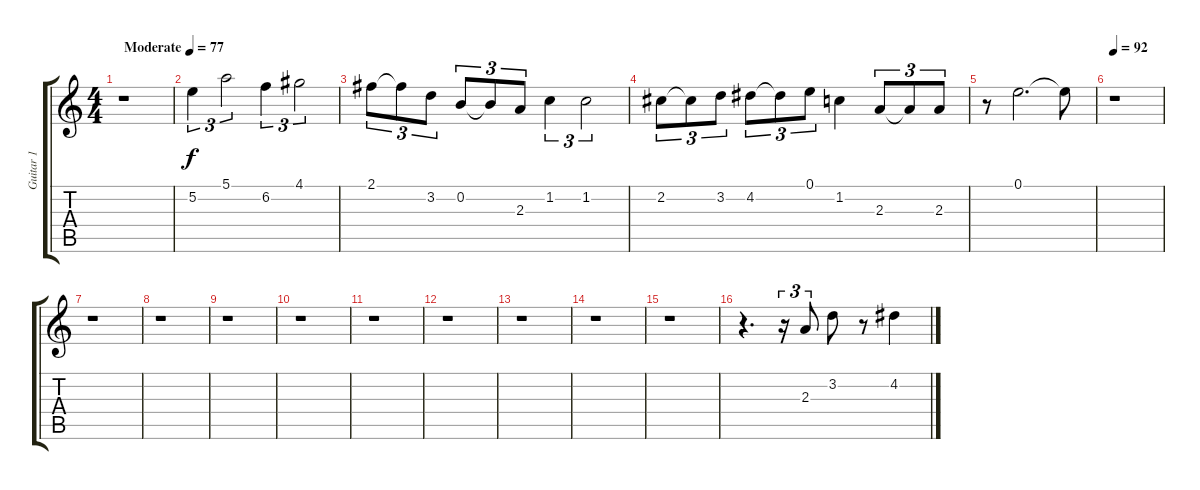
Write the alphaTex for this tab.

\track ("Guitar 1" "Guitar 1") {instrument distortionguitar}
\staff {score tabs}
\tuning (E4 B3 G3 D3 A2 E2) {hide}
\ts (4 4)
\tempo (77 "Moderate")
\clef g2
\ks c
r.1{dy f instrument distortionguitar} |
5.2.4{tu (3 2)} 5.1.2{tu (3 2)} 6.2.4{tu (3 2)} 4.1.2{tu (3 2)} |
2.1.8{tu (3 2)} 2.1{t}.8{tu (3 2)} 3.2.8{tu (3 2)} 0.2.8{tu (3 2)} 0.2{t}.8{tu (3 2)} 2.3.8{tu (3 2)} 1.2.4{tu (3 2)} 1.2.2{tu (3 2)} |
2.2.8{tu (3 2)} 2.2{t}.8{tu (3 2)} 3.2.8{tu (3 2)} 4.2.8{tu (3 2)} 4.2{t}.8{tu (3 2)} 0.1.8{tu (3 2)} 1.2.4 2.3.8{tu (3 2)} 2.3{t}.8{tu (3 2)} 2.3.8{tu (3 2)} |
r.8 0.1.2{d} 0.1{t}.8 |
\tempo 92
r.1 |
r.1 |
r.1 |
r.1 |
r.1 |
r.1 |
r.1 |
r.1 |
r.1 |
r.1 |
r.4{d} r.16{tu (3 2)} 2.3.8{tu (3 2)} 3.2.8 r.8 4.2.4
